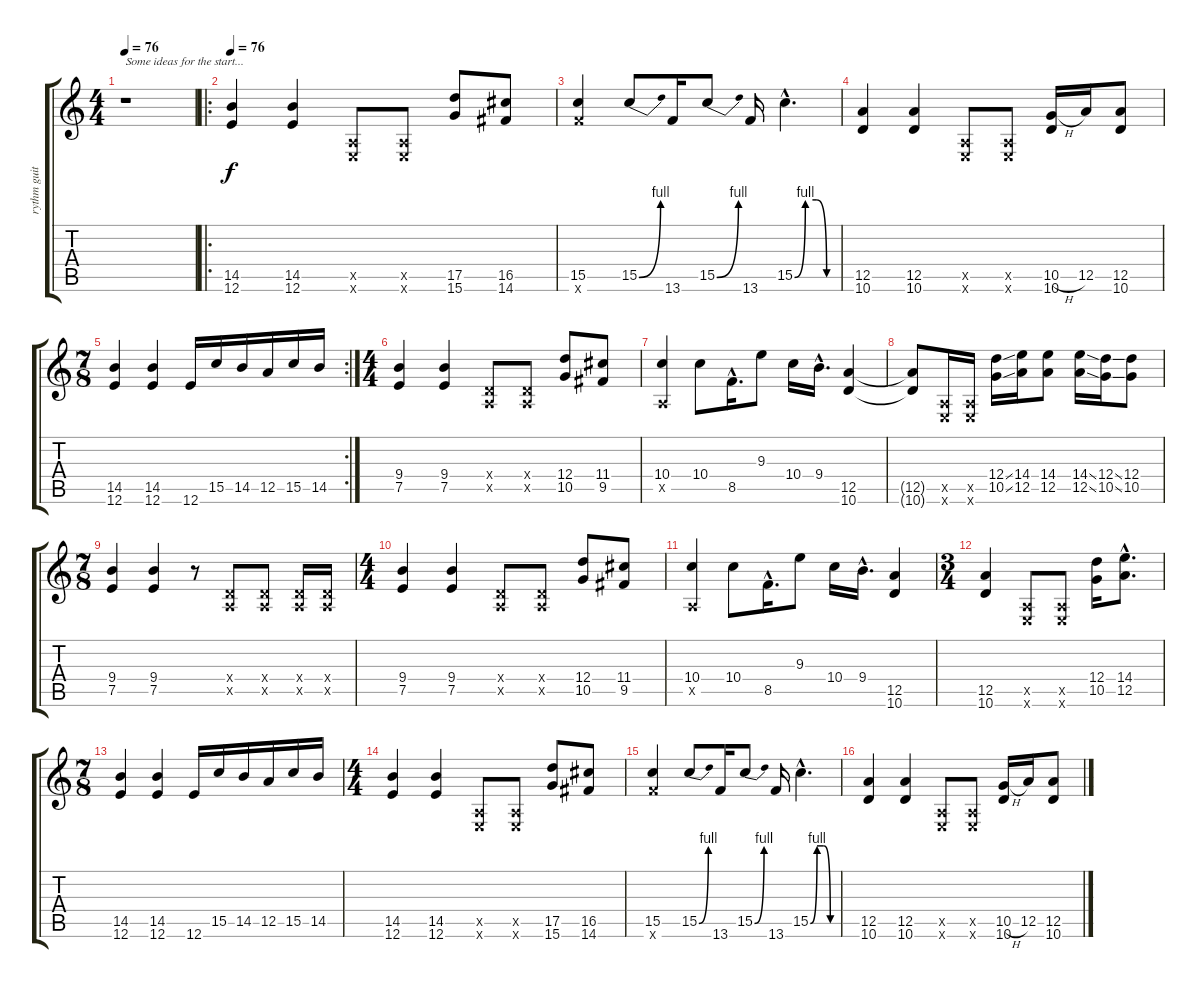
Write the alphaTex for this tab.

\track ("rythm guitar" "rythm guit") {instrument overdrivenguitar}
\staff {score tabs}
\tuning (E4 B3 G3 D3 A2 E2) {hide}
\ts (4 4)
\tempo 76
\clef g2
\ks c
r.1{txt "Some ideas for the start..." dy f instrument overdrivenguitar} |
\ro
\tempo 76
(14.5 12.6).4 (14.5 12.6).4 (0.5{x} 0.6{x}).8 (0.5{x} 0.6{x}).8 (17.5 15.6).8 (16.5 14.6).8 |
(15.5 13.6{x}).4 15.5{be (bend 0 0 60 4)}.8 13.6.16 15.5{be (bend 0 0 60 4)}.8 13.6.16 15.5{be (custom 0 0 15 4 30 4 45 0 60 0) hac}.4{d} |
(12.5 10.6).4 (12.5 10.6).4 (0.5{x} 0.6{x}).8 (0.5{x} 0.6{x}).8 (10.5{h} 10.6).16 12.5.16 (12.5 10.6).8 |
\rc 2
\ts (7 8)
(14.5 12.6).4 (14.5 12.6).4 12.6.16 15.5.16 14.5.16 12.5.16 15.5.16 14.5.16 |
\ts (4 4)
(9.4 7.5).4 (9.4 7.5).4 (0.4{x} 0.5{x}).8 (0.4{x} 0.5{x}).8 (12.4 10.5).8 (11.4 9.5).8 |
(10.4 0.5{x}).4 10.4.8 8.5{hac}.16{d} 9.3.8 10.4.16 9.4{hac}.16{d} (12.5 10.6).4 |
(12.5{t} 10.6{t}).8 (0.5{x} 0.6{x}).16 (0.5{x} 0.6{x}).16 (12.4{ss} 10.5{ss}).16 (14.4 12.5).16 (14.4 12.5).8 (14.4{ss} 12.5{ss}).16 (12.4{ss} 10.5{ss}).16 (12.4 10.5).8 |
\ts (7 8)
(9.4 7.5).4 (9.4 7.5).4 r.8 (0.4{x} 0.5{x}).8 (0.4{x} 0.5{x}).8 (0.4{x} 0.5{x}).16 (0.4{x} 0.5{x}).16 |
\ts (4 4)
(9.4 7.5).4 (9.4 7.5).4 (0.4{x} 0.5{x}).8 (0.4{x} 0.5{x}).8 (12.4 10.5).8 (11.4 9.5).8 |
(10.4 0.5{x}).4 10.4.8 8.5{hac}.16{d} 9.3.8 10.4.16 9.4{hac}.16{d} (12.5 10.6).4 |
\ts (3 4)
(12.5 10.6).4 (0.5{x} 0.6{x}).8 (0.5{x} 0.6{x}).8 (12.4 10.5).16 (14.4{hac} 12.5{hac}).8{d} |
\ts (7 8)
(14.5 12.6).4 (14.5 12.6).4 12.6.16 15.5.16 14.5.16 12.5.16 15.5.16 14.5.16 |
\ts (4 4)
(14.5 12.6).4 (14.5 12.6).4 (0.5{x} 0.6{x}).8 (0.5{x} 0.6{x}).8 (17.5 15.6).8 (16.5 14.6).8 |
(15.5 13.6{x}).4 15.5{be (bend 0 0 60 4)}.8 13.6.16 15.5{be (bend 0 0 60 4)}.8 13.6.16 15.5{be (custom 0 0 15 4 30 4 45 0 60 0) hac}.4{d} |
(12.5 10.6).4 (12.5 10.6).4 (0.5{x} 0.6{x}).8 (0.5{x} 0.6{x}).8 (10.5{h} 10.6).16 12.5.16 (12.5 10.6).8
